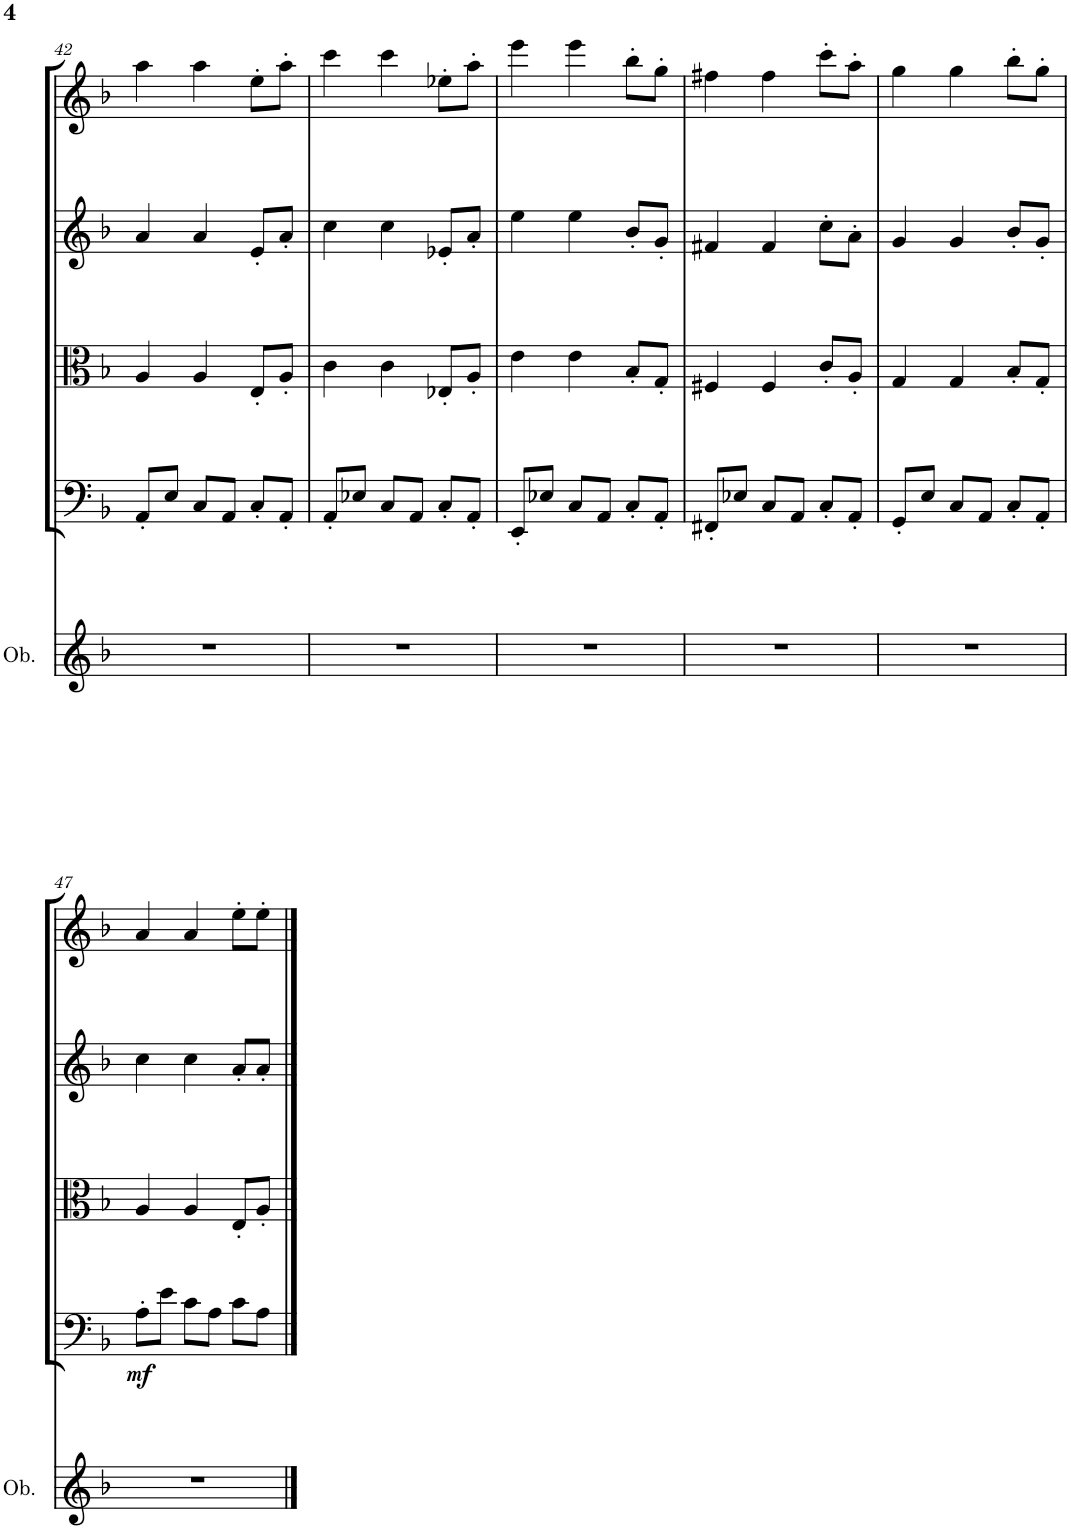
**kern	**kern	**dynam	**kern	**kern	**kern
*part5	*part4	*part4	*part3	*part2	*part1
*staff5	*staff4	*staff4	*staff3	*staff2	*staff1
*I"Oboe	*I"Violoncello	*	*I"Viola	*I"Violin II	*I"Violin I
*I'Ob.	*I'Vc	*	*I'Vla	*I'Vln	*I'Vln
!!LO:PB:g=z
*clefG2	*clefF4	*	*clefC3	*clefG2	*clefG2
*k[b-]	*k[b-]	*	*k[b-]	*k[b-]	*k[b-]
*M3/4	*M3/4	*	*M3/4	*M3/4	*M3/4
=42	=42	=42	=42	=42	=42
2.r	8AA'/L	.	4A/	4a/	4aa\
.	8E/J	.	.	.	.
.	8C/L	.	4A/	4a/	4aa\
.	8AA/J	.	.	.	.
.	8C'/L	.	8E'/L	8e'/L	8ee'\L
.	8AA'/J	.	8A'/J	8a'/J	8aa'\J
=43	=43	=43	=43	=43	=43
2.r	8AA'/L	.	4c\	4cc\	4ccc\
.	8E-X/J	.	.	.	.
.	8C/L	.	4c\	4cc\	4ccc\
.	8AA/J	.	.	.	.
.	8C'/L	.	8E-X'/L	8e-X'/L	8ee-X'\L
.	8AA'/J	.	8A'/J	8a'/J	8aa'\J
=44	=44	=44	=44	=44	=44
2.r	8EE'/L	.	4e\	4ee\	4eee\
.	8E-X/J	.	.	.	.
.	8C/L	.	4e\	4ee\	4eee\
.	8AA/J	.	.	.	.
.	8C'/L	.	8B-'/L	8b-'/L	8bb-'\L
.	8AA'/J	.	8G'/J	8g'/J	8gg'\J
=45	=45	=45	=45	=45	=45
2.r	8FF#X'/L	.	4F#X/	4f#X/	4ff#X\
.	8E-X/J	.	.	.	.
.	8C/L	.	4F#/	4f#/	4ff#\
.	8AA/J	.	.	.	.
.	8C'/L	.	8c'/L	8cc'\L	8ccc'\L
.	8AA'/J	.	8A'/J	8a'\J	8aa'\J
=46	=46	=46	=46	=46	=46
2.r	8GG'/L	.	4G/	4g/	4gg\
.	8E/J	.	.	.	.
.	8C/L	.	4G/	4g/	4gg\
.	8AA/J	.	.	.	.
.	8C'/L	.	8B-'/L	8b-'/L	8bb-'\L
.	8AA'/J	.	8G'/J	8g'/J	8gg'\J
!!LO:LB:g=z
=47	=47	=47	=47	=47	=47
!	!	!LO:DY:b	!	!	!
2.r	8A'\L	mf	4A/	4cc\	4a/
.	8e\J	.	.	.	.
.	8c\L	.	4A/	4cc\	4a/
.	8A\J	.	.	.	.
.	8c\L	.	8E'/L	8a'/L	8ee'\L
.	8A\J	.	8A'/J	8a'/J	8ee'\J
==	==	==	==	==	==
*-	*-	*-	*-	*-	*-
